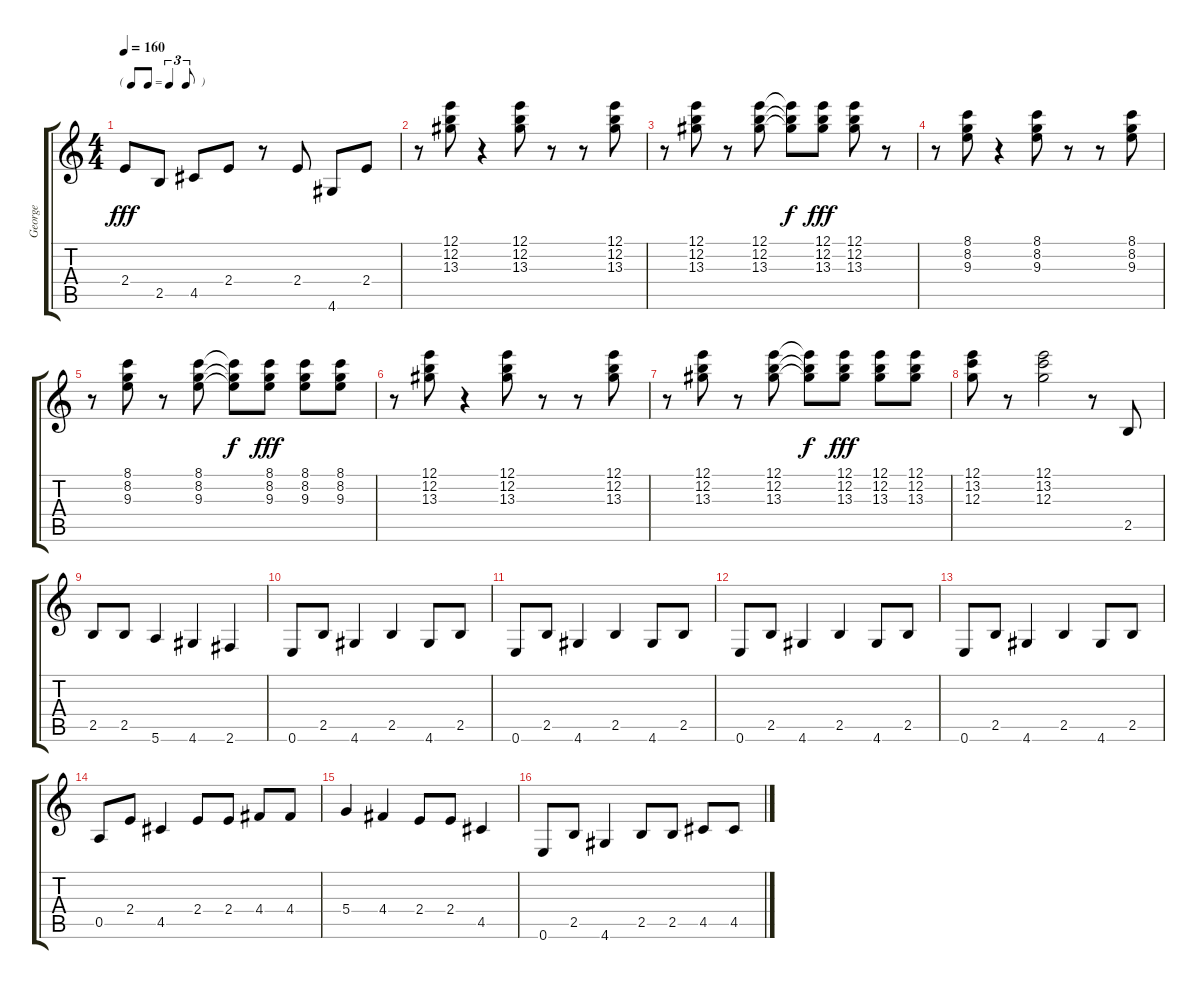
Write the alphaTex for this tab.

\track ("George" "George") {instrument electricguitarjazz}
\staff {score tabs}
\tuning (E4 B3 G3 D3 A2 E2) {hide}
\ts (4 4)
\tf triplet8th
\tempo 160
\clef g2
\ks c
2.4.8{dy fff} 2.5.8 4.5.8 2.4.8 r.8 2.4.8 4.6.8 2.4.8 |
r.8{volume 16} (12.1 12.2 13.3).8 r.4 (12.1 12.2 13.3).8 r.8 r.8 (12.1 12.2 13.3).8 |
r.8 (12.1 12.2 13.3).8 r.8 (12.1 12.2 13.3).8 (12.1{t} 12.2{t} 13.3{t}).8{dy f} (12.1 12.2 13.3).8{dy fff} (12.1 12.2 13.3).8 r.8 |
r.8 (8.1 8.2 9.3).8 r.4 (8.1 8.2 9.3).8 r.8 r.8 (8.1 8.2 9.3).8 |
r.8 (8.1 8.2 9.3).8 r.8 (8.1 8.2 9.3).8 (8.1{t} 8.2{t} 9.3{t}).8{dy f} (8.1 8.2 9.3).8{dy fff} (8.1 8.2 9.3).8 (8.1 8.2 9.3).8 |
r.8 (12.1 12.2 13.3).8 r.4 (12.1 12.2 13.3).8 r.8 r.8 (12.1 12.2 13.3).8 |
r.8 (12.1 12.2 13.3).8 r.8 (12.1 12.2 13.3).8 (12.1{t} 12.2{t} 13.3{t}).8{dy f} (12.1 12.2 13.3).8{dy fff} (12.1 12.2 13.3).8 (12.1 12.2 13.3).8 |
(12.1 13.2 12.3).8 r.8 (12.1 13.2 12.3).2 r.8 2.5.8 |
2.5.8 2.5.8 5.6.4 4.6.4 2.6.4 |
0.6.8 2.5.8 4.6.4 2.5.4 4.6.8 2.5.8 |
0.6.8 2.5.8 4.6.4 2.5.4 4.6.8 2.5.8 |
0.6.8 2.5.8 4.6.4 2.5.4 4.6.8 2.5.8 |
0.6.8 2.5.8 4.6.4 2.5.4 4.6.8 2.5.8 |
0.5.8 2.4.8 4.5.4 2.4.8 2.4.8 4.4.8 4.4.8 |
5.4.4 4.4.4 2.4.8 2.4.8 4.5.4 |
0.6.8 2.5.8 4.6.4 2.5.8 2.5.8 4.5.8 4.5.8
